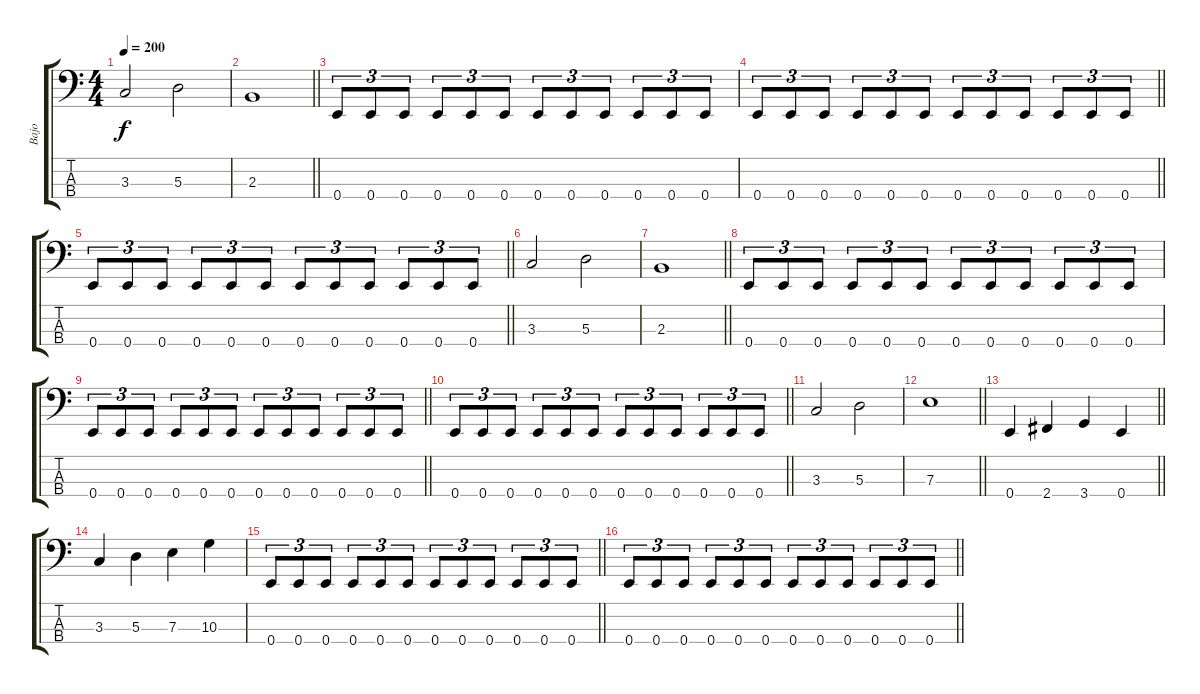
\track ("Bajo" "Bajo") {instrument electricbassfinger}
\staff {score tabs}
\tuning (G2 D2 A1 E1) {hide}
\ts (4 4)
\tempo 200
\clef f4
\ks c
3.3.2{dy f} 5.3.2 |
\barLineRight lightlight
2.3.1 |
0.4.8{tu (3 2)} 0.4.8{tu (3 2)} 0.4.8{tu (3 2)} 0.4.8{tu (3 2)} 0.4.8{tu (3 2)} 0.4.8{tu (3 2)} 0.4.8{tu (3 2)} 0.4.8{tu (3 2)} 0.4.8{tu (3 2)} 0.4.8{tu (3 2)} 0.4.8{tu (3 2)} 0.4.8{tu (3 2)} |
\barLineRight lightlight
0.4.8{tu (3 2)} 0.4.8{tu (3 2)} 0.4.8{tu (3 2)} 0.4.8{tu (3 2)} 0.4.8{tu (3 2)} 0.4.8{tu (3 2)} 0.4.8{tu (3 2)} 0.4.8{tu (3 2)} 0.4.8{tu (3 2)} 0.4.8{tu (3 2)} 0.4.8{tu (3 2)} 0.4.8{tu (3 2)} |
\barLineRight lightlight
0.4.8{tu (3 2)} 0.4.8{tu (3 2)} 0.4.8{tu (3 2)} 0.4.8{tu (3 2)} 0.4.8{tu (3 2)} 0.4.8{tu (3 2)} 0.4.8{tu (3 2)} 0.4.8{tu (3 2)} 0.4.8{tu (3 2)} 0.4.8{tu (3 2)} 0.4.8{tu (3 2)} 0.4.8{tu (3 2)} |
3.3.2 5.3.2 |
\barLineRight lightlight
2.3.1 |
0.4.8{tu (3 2)} 0.4.8{tu (3 2)} 0.4.8{tu (3 2)} 0.4.8{tu (3 2)} 0.4.8{tu (3 2)} 0.4.8{tu (3 2)} 0.4.8{tu (3 2)} 0.4.8{tu (3 2)} 0.4.8{tu (3 2)} 0.4.8{tu (3 2)} 0.4.8{tu (3 2)} 0.4.8{tu (3 2)} |
\barLineRight lightlight
0.4.8{tu (3 2)} 0.4.8{tu (3 2)} 0.4.8{tu (3 2)} 0.4.8{tu (3 2)} 0.4.8{tu (3 2)} 0.4.8{tu (3 2)} 0.4.8{tu (3 2)} 0.4.8{tu (3 2)} 0.4.8{tu (3 2)} 0.4.8{tu (3 2)} 0.4.8{tu (3 2)} 0.4.8{tu (3 2)} |
\barLineRight lightlight
0.4.8{tu (3 2)} 0.4.8{tu (3 2)} 0.4.8{tu (3 2)} 0.4.8{tu (3 2)} 0.4.8{tu (3 2)} 0.4.8{tu (3 2)} 0.4.8{tu (3 2)} 0.4.8{tu (3 2)} 0.4.8{tu (3 2)} 0.4.8{tu (3 2)} 0.4.8{tu (3 2)} 0.4.8{tu (3 2)} |
3.3.2 5.3.2 |
\barLineRight lightlight
7.3.1 |
\barLineRight lightlight
0.4.4 2.4.4 3.4.4 0.4.4 |
3.3.4 5.3.4 7.3.4 10.3.4 |
\barLineRight lightlight
0.4.8{tu (3 2)} 0.4.8{tu (3 2)} 0.4.8{tu (3 2)} 0.4.8{tu (3 2)} 0.4.8{tu (3 2)} 0.4.8{tu (3 2)} 0.4.8{tu (3 2)} 0.4.8{tu (3 2)} 0.4.8{tu (3 2)} 0.4.8{tu (3 2)} 0.4.8{tu (3 2)} 0.4.8{tu (3 2)} |
\barLineRight lightlight
0.4.8{tu (3 2)} 0.4.8{tu (3 2)} 0.4.8{tu (3 2)} 0.4.8{tu (3 2)} 0.4.8{tu (3 2)} 0.4.8{tu (3 2)} 0.4.8{tu (3 2)} 0.4.8{tu (3 2)} 0.4.8{tu (3 2)} 0.4.8{tu (3 2)} 0.4.8{tu (3 2)} 0.4.8{tu (3 2)}
